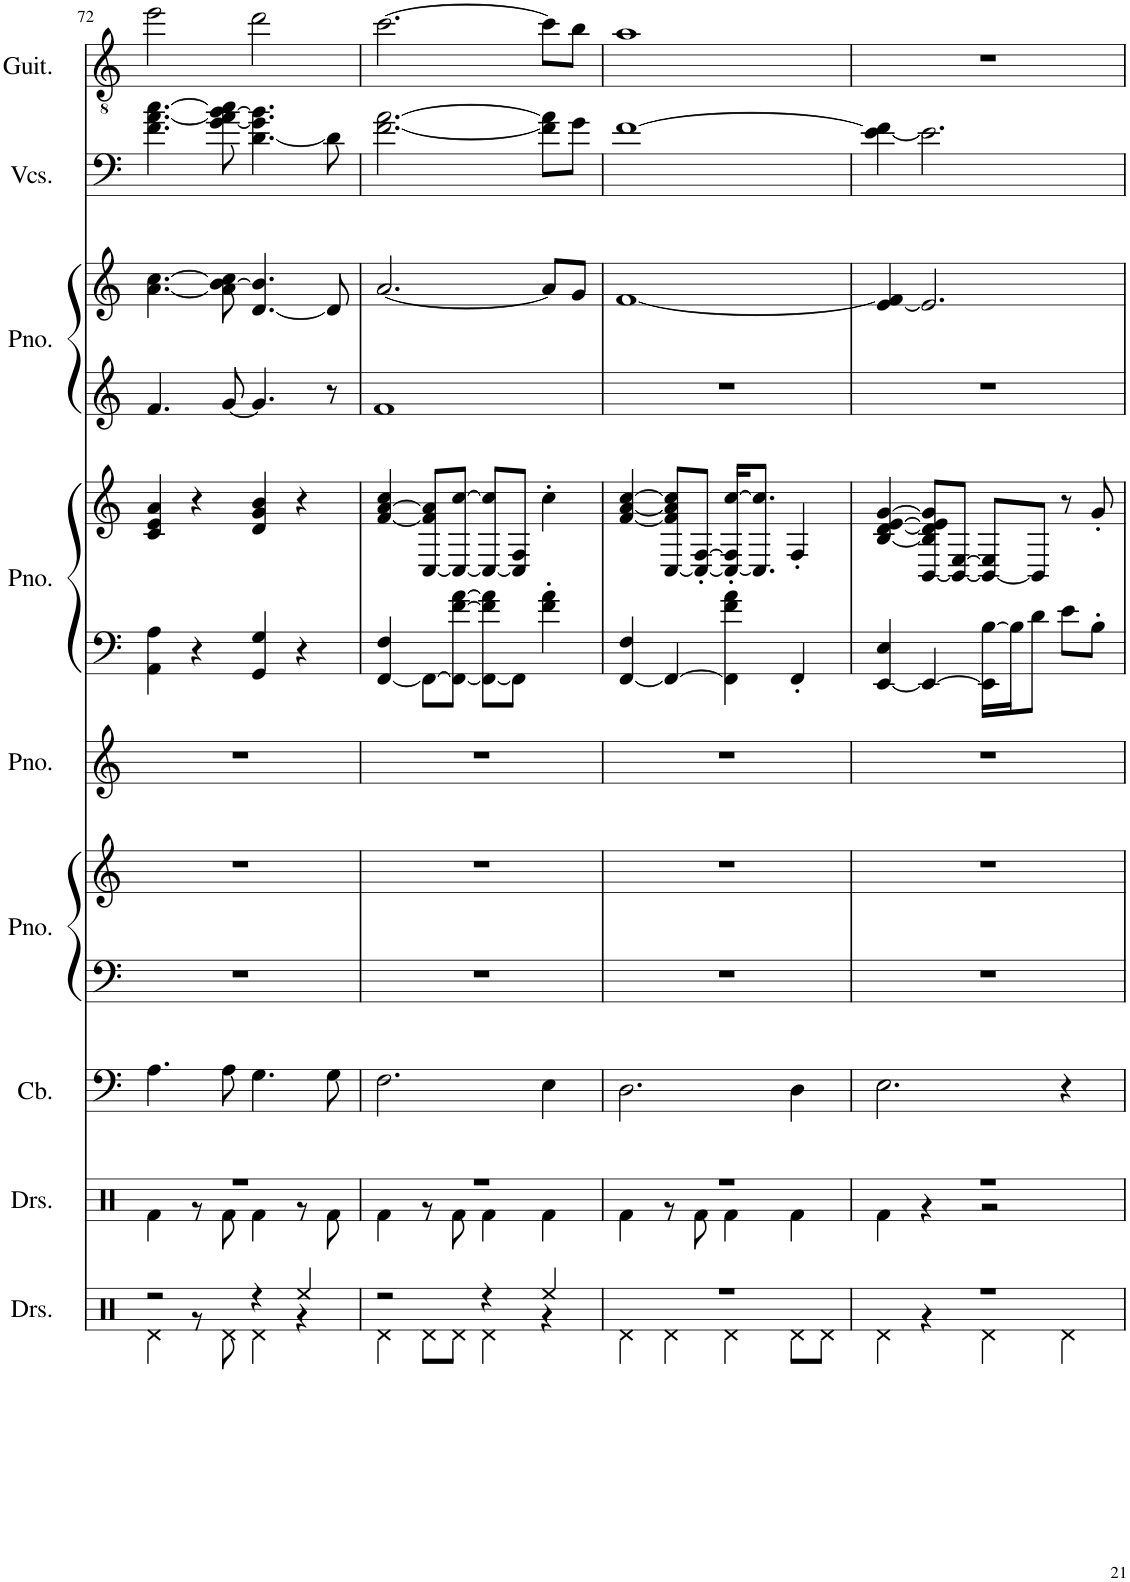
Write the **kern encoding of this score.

**kern	**kern	**kern	**kern	**kern	**kern	**kern	**kern	**kern	**kern	**kern	**kern
*part9	*part8	*part7	*part6	*part6	*part5	*part4	*part4	*part3	*part3	*part2	*part1
*staff12	*staff11	*staff10	*staff9	*staff8	*staff7	*staff6	*staff5	*staff4	*staff3	*staff2	*staff1
*I"Drumset	*I"Drumset	*I"Contrabass	*I"Piano	*	*I"Piano	*I"Piano	*	*I"Piano	*	*I"Violoncellos	*I"Classical Guitar
*I'Drs.	*I'Drs.	*I'Cb.	*I'Pno.	*	*I'Pno.	*I'Pno.	*	*I'Pno.	*	*I'Vcs.	*I'Guit.
!!LO:PB:g=z
*clefX	*clefX	*clefF4	*clefF4	*clefG2	*clefG2	*clefF4	*clefG2	*clefG2	*clefG2	*clefF4	*clefGv2
*	*	*Trd7c12	*	*	*	*	*	*	*	*	*
*k[]	*k[]	*k[]	*k[]	*k[]	*k[]	*k[]	*k[]	*k[]	*k[]	*k[]	*k[]
*M4/4	*M4/4	*M4/4	*M4/4	*M4/4	*M4/4	*M4/4	*M4/4	*M4/4	*M4/4	*M4/4	*M4/4
=72	=72	=72	=72	=72	=72	=72	=72	=72	=72	=72	=72
*^	*^	*	*	*	*	*	*	*	*	*	*
2r	4Rd\	1r	4Rf\	4.A\	1r	1r	1r	4AA\ 4A\	4c/ 4e/ 4a/	4.f/	[4.a\ [4.cc\	4.f\ [4.a\ [4.cc\	2ee\
.	8r	.	8r	.	.	.	.	4r	4r	.	.	.	.
.	8Rd\	.	8Rf\	8A\	.	.	.	.	.	[8g/	8a\] [8b\ 8cc\]	[8g\ 8a\] [8b\ 8cc\]	.
4r	4Rd\	.	4Rf\	4.G\	.	.	.	4GG/ 4G/	4d/ 4g/ 4b/	4.g/]	[4.d/ 4.b/]	[4.d\ 4.g\] 4.b\]	2dd\
4Ree/	4r	.	8r	.	.	.	.	4r	4r	.	.	.	.
.	.	.	8Rf\	8G\	.	.	.	.	.	8r	8d/]	8d\]	.
=73	=73	=73	=73	=73	=73	=73	=73	=73	=73	=73	=73	=73	=73
2r	4Rd\	1r	4Rf\	2.F\	1r	1r	1r	[4FF/ 4F/	[4f/ [4a/ 4cc/	1f	[2.a/	[2.f\ [2.a\	[2.cc\
.	8Rd\L	.	8r	.	.	.	.	8FF\L_	[8C/ 8f/] 8a/]L	.	.	.	.
.	8Rd\J	.	8Rf\	.	.	.	.	8FF\_ [8f\ [8a\J	8C/_ [8cc/J	.	.	.	.
4r	4Rd\	.	4Rf\	.	.	.	.	8FF\_ 8f\] 8a\]L	8C/_ 8cc/]L	.	.	.	.
.	.	.	.	.	.	.	.	8FF\J]	8C/] 8F/J	.	.	.	.
4Ree/	4r	.	4Rf\	4E\	.	.	.	4f\' 4a\'	4cc'\	.	8a/L]	8f\] 8a\]L	8cc\L]
.	.	.	.	.	.	.	.	.	.	.	8g/J	8g\J	8b\J
=74	=74	=74	=74	=74	=74	=74	=74	=74	=74	=74	=74	=74	=74
1r	4Rd\	1r	4Rf\	2.D\	1r	1r	1r	[4FF/ 4F/	[4f/ [4a/ [4cc/	1r	[1f	[1f	1a
.	4Rd\	.	8r	.	.	.	.	4FF/_	[8C/ 8f/] 8a/] 8cc/]L	.	.	.	.
.	.	.	8Rf\	.	.	.	.	.	8C/_' [8F/'J	.	.	.	.
.	4Rd\	.	4Rf\	.	.	.	.	4FF\] 4f\ 4a\	16C/_' 16F/]' [16cc/'KL	.	.	.	.
.	.	.	.	.	.	.	.	.	8.C/] 8.cc/]J	.	.	.	.
.	8Rd\L	.	4Rf\	4D\	.	.	.	4FF'/	4F'/	.	.	.	.
.	8Rd\J	.	.	.	.	.	.	.	.	.	.	.	.
=75	=75	=75	=75	=75	=75	=75	=75	=75	=75	=75	=75	=75	=75
1r	4Rd\	1r	4Rf\	2.E\	1r	1r	1r	[4EE/ 4E/	[4B/ [4d/ [4e/ [4g/	1r	[4e/ 4f/]	[4e\ 4f\]	1r
.	4r	.	4r	.	.	.	.	4EE/_	[8BB/ 8B/] 8d/] 8e/] 8g/]L	.	2.e/]	2.e\]	.
.	.	.	.	.	.	.	.	.	8BB/_ [8E/J	.	.	.	.
.	4Rd\	.	2r	.	.	.	.	16EE\] [16B\LL	8BB/_ 8E/]L	.	.	.	.
.	.	.	.	.	.	.	.	16B\J]	.	.	.	.	.
.	.	.	.	.	.	.	.	8d\J	8BB/J]	.	.	.	.
.	4Rd\	.	.	4r	.	.	.	8e\L	8r	.	.	.	.
.	.	.	.	.	.	.	.	8B'\J	8g'/	.	.	.	.
*v	*v	*	*	*	*	*	*	*	*	*	*	*	*
*	*v	*v	*	*	*	*	*	*	*	*	*	*
=	=	=	=	=	=	=	=	=	=	=	=
*-	*-	*-	*-	*-	*-	*-	*-	*-	*-	*-	*-
